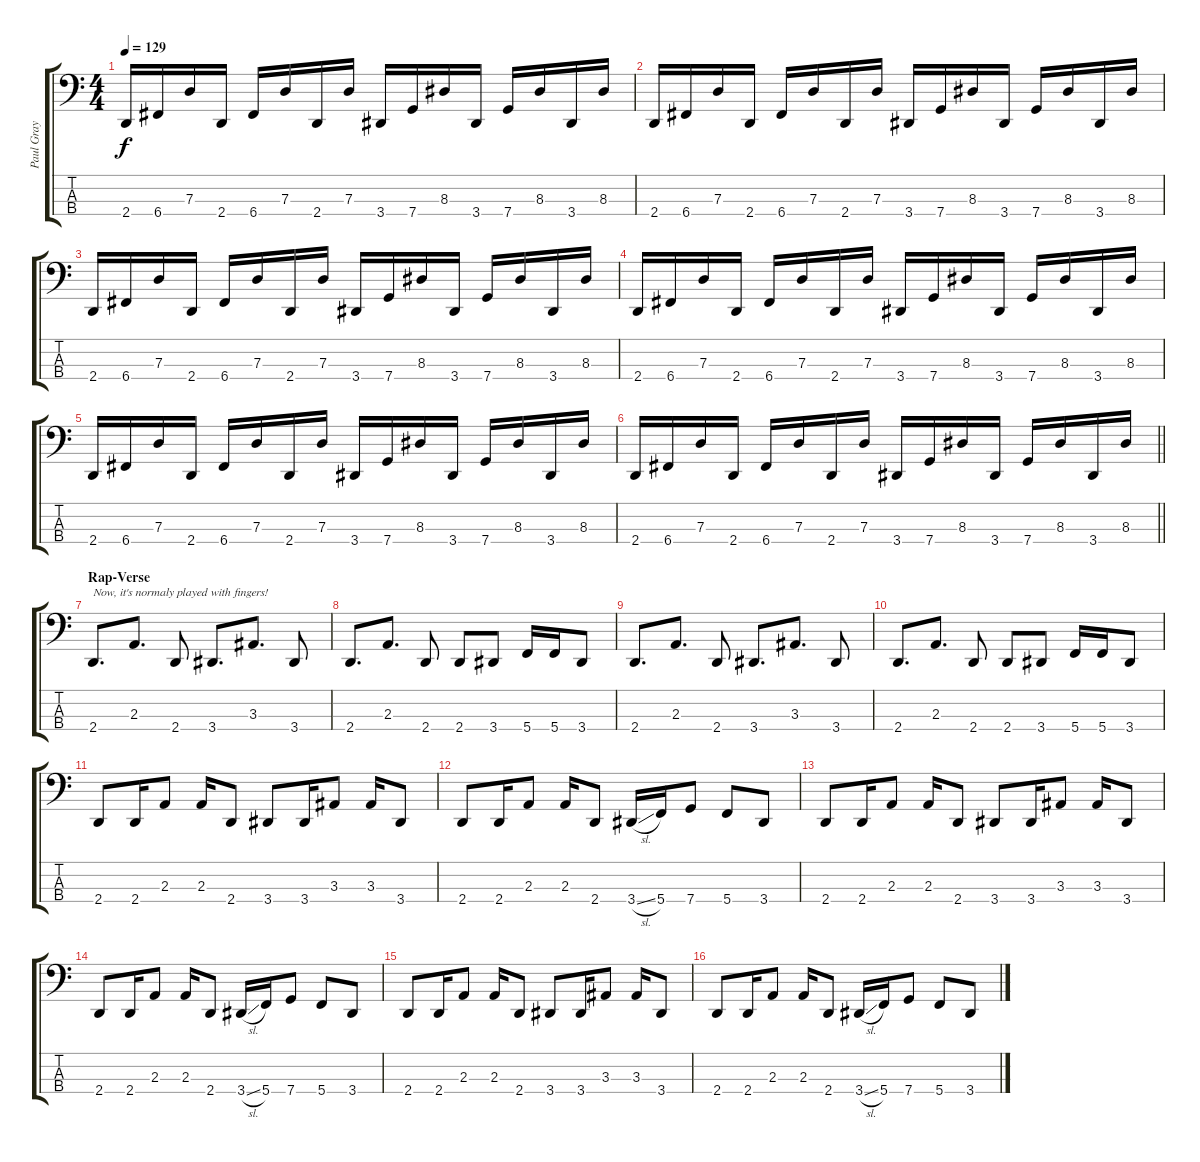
\track ("Paul Gray" "Paul Gray") {instrument electricbasspick}
\staff {score tabs}
\tuning (F2 C2 G1 C1) {hide}
\ts (4 4)
\tempo 129
\clef f4
\ks c
2.4.16{dy f} 6.4.16 7.3.16 2.4.16 6.4.16 7.3.16 2.4.16 7.3.16 3.4.16 7.4.16 8.3.16 3.4.16 7.4.16 8.3.16 3.4.16 8.3.16 |
2.4.16 6.4.16 7.3.16 2.4.16 6.4.16 7.3.16 2.4.16 7.3.16 3.4.16 7.4.16 8.3.16 3.4.16 7.4.16 8.3.16 3.4.16 8.3.16 |
2.4.16 6.4.16 7.3.16 2.4.16 6.4.16 7.3.16 2.4.16 7.3.16 3.4.16 7.4.16 8.3.16 3.4.16 7.4.16 8.3.16 3.4.16 8.3.16 |
2.4.16 6.4.16 7.3.16 2.4.16 6.4.16 7.3.16 2.4.16 7.3.16 3.4.16 7.4.16 8.3.16 3.4.16 7.4.16 8.3.16 3.4.16 8.3.16 |
2.4.16 6.4.16 7.3.16 2.4.16 6.4.16 7.3.16 2.4.16 7.3.16 3.4.16 7.4.16 8.3.16 3.4.16 7.4.16 8.3.16 3.4.16 8.3.16 |
\barLineRight lightlight
2.4.16 6.4.16 7.3.16 2.4.16 6.4.16 7.3.16 2.4.16 7.3.16 3.4.16 7.4.16 8.3.16 3.4.16 7.4.16 8.3.16 3.4.16 8.3.16 |
\section ("" "Rap-Verse")
2.4.8{d txt "Now, it's normaly played with fingers!"} 2.3.8{d} 2.4.8 3.4.8{d} 3.3.8{d} 3.4.8 |
2.4.8{d} 2.3.8{d} 2.4.8 2.4.8 3.4.8 5.4.16 5.4.16 3.4.8 |
2.4.8{d} 2.3.8{d} 2.4.8 3.4.8{d} 3.3.8{d} 3.4.8 |
2.4.8{d} 2.3.8{d} 2.4.8 2.4.8 3.4.8 5.4.16 5.4.16 3.4.8 |
2.4.8 2.4.16 2.3.8 2.3.16 2.4.8 3.4.8 3.4.16 3.3.8 3.3.16 3.4.8 |
2.4.8 2.4.16 2.3.8 2.3.16 2.4.8 3.4{sl}.16 5.4.16 7.4.8 5.4.8 3.4.8 |
2.4.8 2.4.16 2.3.8 2.3.16 2.4.8 3.4.8 3.4.16 3.3.8 3.3.16 3.4.8 |
2.4.8 2.4.16 2.3.8 2.3.16 2.4.8 3.4{sl}.16 5.4.16 7.4.8 5.4.8 3.4.8 |
2.4.8 2.4.16 2.3.8 2.3.16 2.4.8 3.4.8 3.4.16 3.3.8 3.3.16 3.4.8 |
2.4.8 2.4.16 2.3.8 2.3.16 2.4.8 3.4{sl}.16 5.4.16 7.4.8 5.4.8 3.4.8
